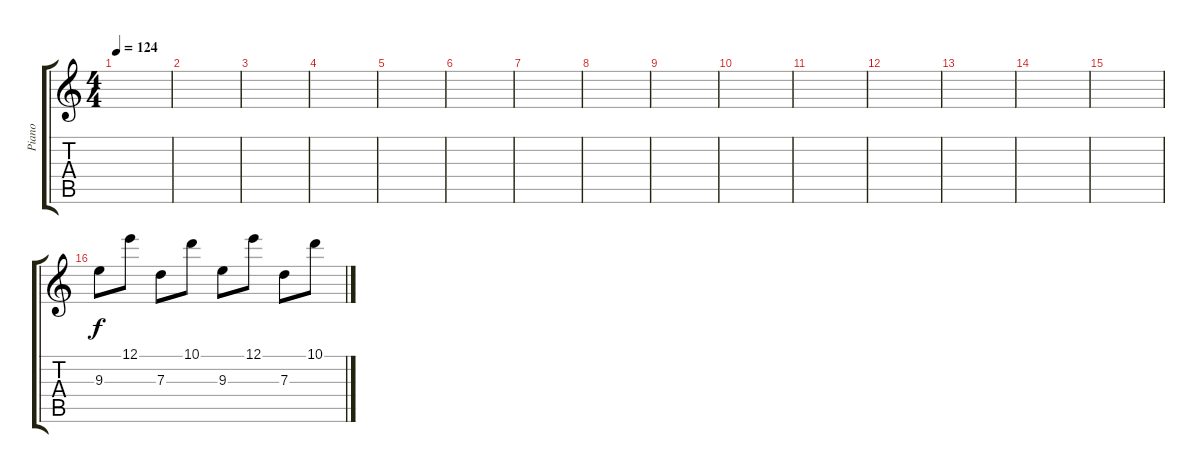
\track ("Piano" "Piano") {instrument electricpiano1}
\staff {score tabs}
\tuning (E5 B4 G4 D4 A3 E3) {hide}
\ts (4 4)
\tempo 124
\clef g2
\ks c
|
|
|
|
|
|
|
|
|
|
|
|
|
|
|
9.3.8 12.1.8 7.3.8 10.1.8 9.3.8 12.1.8 7.3.8 10.1.8
